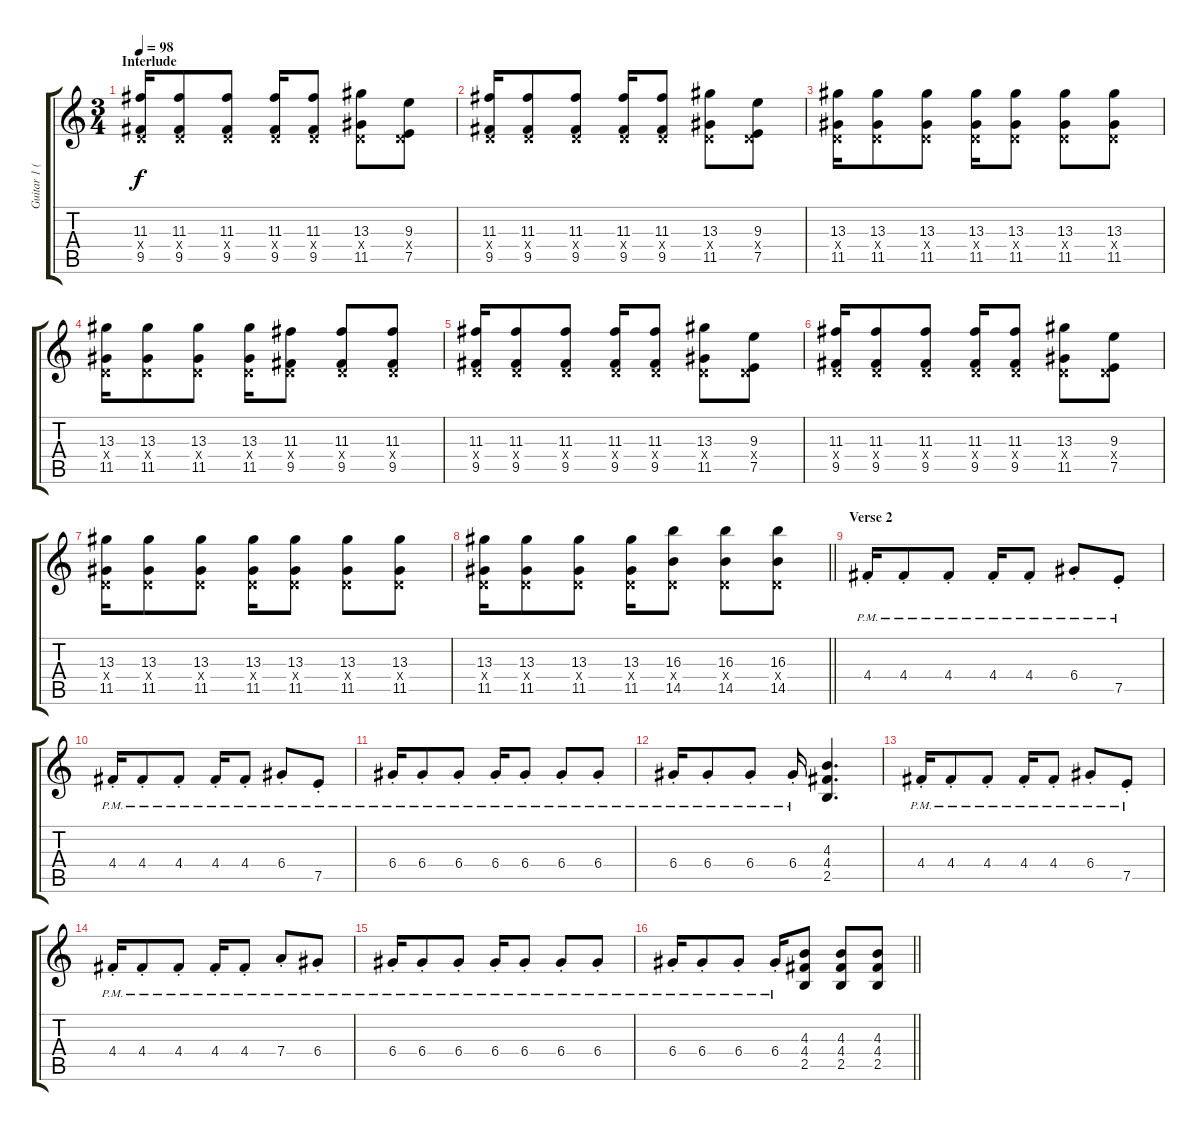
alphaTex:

\track ("Guitar 1 (Lead)" "Guitar 1 (") {instrument overdrivenguitar}
\staff {score tabs}
\tuning (E4 B3 G3 D3 A2 E2) {hide}
\ts (3 4)
\section ("" "Interlude")
\tempo 98
\clef g2
\ks c
(11.3 0.4{x} 9.5).16{dy f} (11.3 0.4{x} 9.5).8 (11.3 0.4{x} 9.5).8 (11.3 0.4{x} 9.5).16 (11.3 0.4{x} 9.5).8 (13.3 0.4{x} 11.5).8 (9.3 0.4{x} 7.5).8 |
(11.3 0.4{x} 9.5).16 (11.3 0.4{x} 9.5).8 (11.3 0.4{x} 9.5).8 (11.3 0.4{x} 9.5).16 (11.3 0.4{x} 9.5).8 (13.3 0.4{x} 11.5).8 (9.3 0.4{x} 7.5).8 |
(13.3 0.4{x} 11.5).16 (13.3 0.4{x} 11.5).8 (13.3 0.4{x} 11.5).8 (13.3 0.4{x} 11.5).16 (13.3 0.4{x} 11.5).8 (13.3 0.4{x} 11.5).8 (13.3 0.4{x} 11.5).8 |
(13.3 0.4{x} 11.5).16 (13.3 0.4{x} 11.5).8 (13.3 0.4{x} 11.5).8 (13.3 0.4{x} 11.5).16 (11.3 0.4{x} 9.5).8 (11.3 0.4{x} 9.5).8 (11.3 0.4{x} 9.5).8 |
(11.3 0.4{x} 9.5).16 (11.3 0.4{x} 9.5).8 (11.3 0.4{x} 9.5).8 (11.3 0.4{x} 9.5).16 (11.3 0.4{x} 9.5).8 (13.3 0.4{x} 11.5).8 (9.3 0.4{x} 7.5).8 |
(11.3 0.4{x} 9.5).16 (11.3 0.4{x} 9.5).8 (11.3 0.4{x} 9.5).8 (11.3 0.4{x} 9.5).16 (11.3 0.4{x} 9.5).8 (13.3 0.4{x} 11.5).8 (9.3 0.4{x} 7.5).8 |
(13.3 0.4{x} 11.5).16 (13.3 0.4{x} 11.5).8 (13.3 0.4{x} 11.5).8 (13.3 0.4{x} 11.5).16 (13.3 0.4{x} 11.5).8 (13.3 0.4{x} 11.5).8 (13.3 0.4{x} 11.5).8 |
\barLineRight lightlight
(13.3 0.4{x} 11.5).16 (13.3 0.4{x} 11.5).8 (13.3 0.4{x} 11.5).8 (13.3 0.4{x} 11.5).16 (16.3 0.4{x} 14.5).8 (16.3 0.4{x} 14.5).8 (16.3 0.4{x} 14.5).8 |
\section ("" "Verse 2")
4.4{pm st}.16 4.4{pm st}.8 4.4{pm st}.8 4.4{pm st}.16 4.4{pm st}.8 6.4{pm st}.8 7.5{pm st}.8 |
4.4{pm st}.16 4.4{pm st}.8 4.4{pm st}.8 4.4{pm st}.16 4.4{pm st}.8 6.4{pm st}.8 7.5{pm st}.8 |
6.4{pm st}.16 6.4{pm st}.8 6.4{pm st}.8 6.4{pm st}.16 6.4{pm st}.8 6.4{pm st}.8 6.4{pm st}.8 |
6.4{pm st}.16 6.4{pm st}.8 6.4{pm st}.8 6.4{pm st}.16 (4.3 4.4 2.5).4{d} |
4.4{pm st}.16 4.4{pm st}.8 4.4{pm st}.8 4.4{pm st}.16 4.4{pm st}.8 6.4{pm st}.8 7.5{pm st}.8 |
4.4{pm st}.16 4.4{pm st}.8 4.4{pm st}.8 4.4{pm st}.16 4.4{pm st}.8 7.4{pm st}.8 6.4{pm st}.8 |
6.4{pm st}.16 6.4{pm st}.8 6.4{pm st}.8 6.4{pm st}.16 6.4{pm st}.8 6.4{pm st}.8 6.4{pm st}.8 |
\barLineRight lightlight
6.4{pm st}.16 6.4{pm st}.8 6.4{pm st}.8 6.4{pm st}.16 (4.3 4.4 2.5).8 (4.3 4.4 2.5).8 (4.3 4.4 2.5).8
